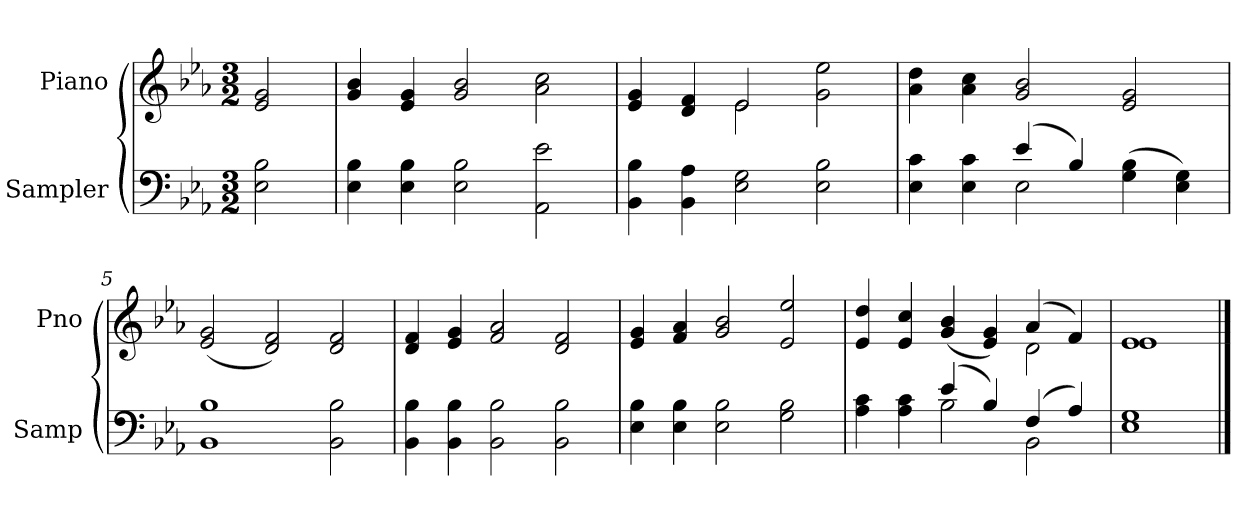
**kern	**kern
*part2	*part1
*staff2	*staff1
*I"Sampler	*I"Piano
*I'Samp	*I'Pno
*clefF4	*clefG2
*k[b-e-a-]	*k[b-e-a-]
*E-:	*E-:
*M3/2	*M3/2
=1	=1
2E- 2B-	2e- 2g
=2	=2
4E- 4B-	4g 4b-
4E- 4B-	4e- 4g
2E- 2B-	2g 2b-
2AA- 2e-	2a- 2cc
=3	=3
*	*^
4BB- 4B-	4e- 4g	2ryy
4BB- 4A-	4d 4f	.
2E- 2G	2e-/	2e-
2E- 2B-	2g 2ee-	2ryy
*	*v	*v
=4	=4
*^	*
4E- 4c	2ryy	4a- 4dd
4E- 4c	.	4a- 4cc
(4e-/	2E-	2g 2b-
4B-/)	.	.
(4G 4B-	2ryy	2e- 2g
4E- 4G)	.	.
*v	*v	*
=5	=5
1BB- 1B-	(2e- 2g
.	2d 2f)
2BB- 2B-	2d 2f
=6	=6
4BB- 4B-	4d 4f
4BB- 4B-	4e- 4g
2BB- 2B-	2f 2a-
2BB- 2B-	2d 2f
=7	=7
4E- 4B-	4e- 4g
4E- 4B-	4f 4a-
2E- 2B-	2g 2b-
2G 2B-	2e- 2ee-
=8	=8
*^	*^
4A- 4c	2ryy	4e- 4dd	1ryy
4A- 4c	.	4e- 4cc	.
(4e-/	2B-	(4g 4b-	.
4B-/)	.	4e- 4g)	.
(4F/	2BB-	(4a-/	2d
4A-/)	.	4f/)	.
*v	*v	*	*
=9	=9	=9
1E- 1G	1e-/	1e-
*	*v	*v
==	==
*-	*-
